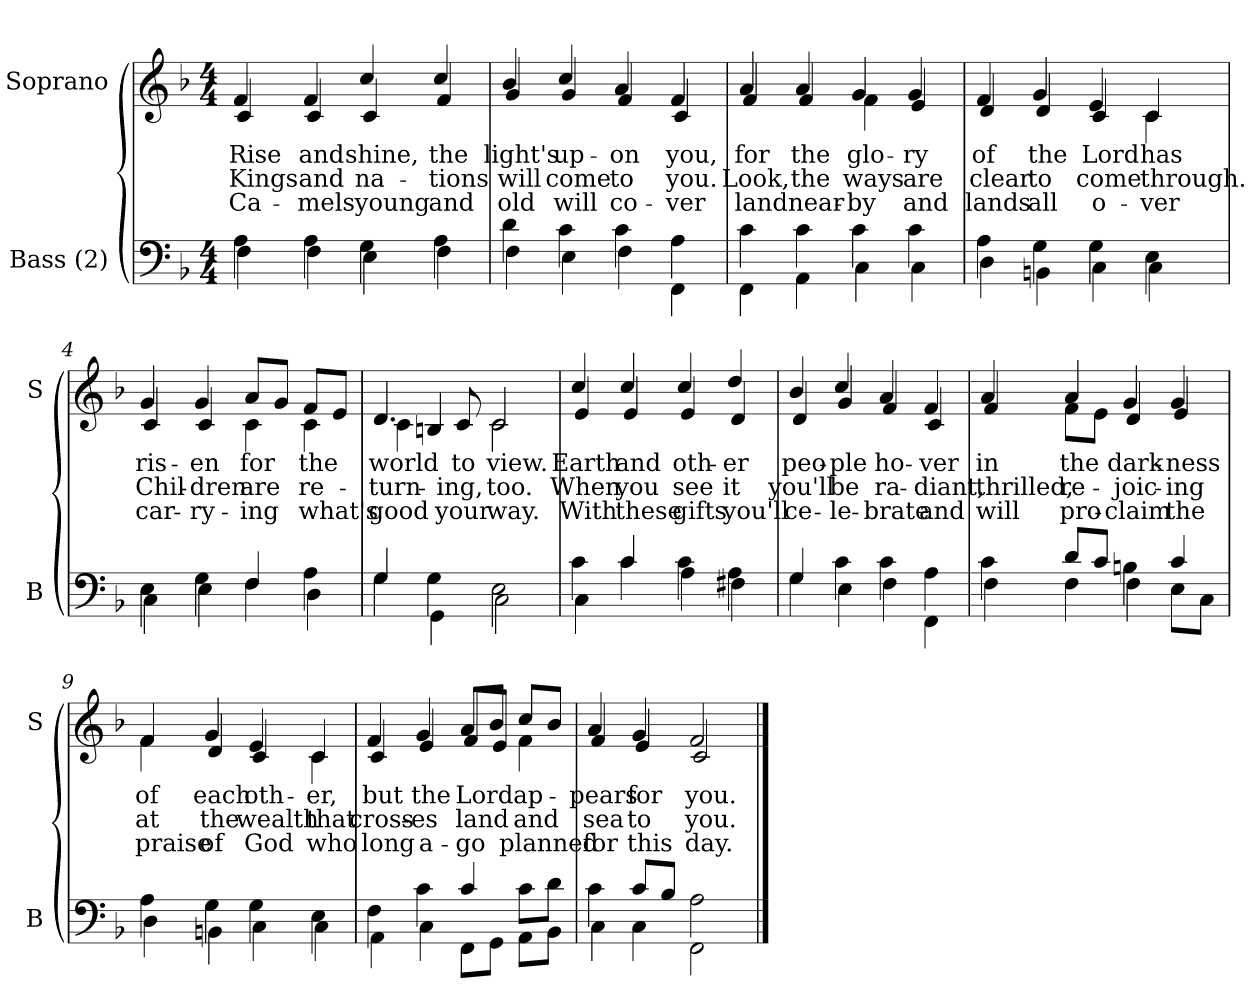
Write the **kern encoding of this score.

**kern	**kern	**text	**text	**text
*part2	*part1	*part1	*part1	*part1
*staff2	*staff1	*staff1	*staff1	*staff1
*I"Bass (2)	*I"Soprano	*	*	*
*I'B	*I'S	*	*	*
*clefF4	*clefG2	*	*	*
*k[b-]	*k[b-]	*	*	*
*M4/4	*M4/4	*	*	*
=	=	=	=	=
*^	*	*	*	*
!	!	!LO:TX:b:i:t=Verse	!	!	!
!	!	!	!LO:LY:b	!LO:LY:b	!LO:LY:b
*	*	*^	*	*	*
4A\	4F\	4f/	4c/	Rise	Kings	Ca-
!	!	!	!	!LO:LY:b	!LO:LY:b	!LO:LY:b
4A\	4F\	4f/	4c/	and	and	-mels
!	!	!	!	!LO:LY:b	!LO:LY:b	!LO:LY:b
4G\	4E\	4cc/	4c/	shine,	na-	young
!	!	!	!	!LO:LY:b	!LO:LY:b	!LO:LY:b
4A\	4F\	4cc/	4f/	the	-tions	and
=1	=1	=1	=1	=1	=1	=1
!	!	!	!	!LO:LY:b	!LO:LY:b	!LO:LY:b
4d\	4F\	4b-/	4g/	light's	will	old
!	!	!	!	!LO:LY:b	!LO:LY:b	!LO:LY:b
4c\	4E\	4cc/	4g/	up-	come	will
!	!	!	!	!LO:LY:b	!LO:LY:b	!LO:LY:b
4c\	4F\	4a/	4f/	-on	to	co-
!	!	!	!	!LO:LY:b	!LO:LY:b	!LO:LY:b
4A\	4FF\	4f/	4c/	you,	you.	-ver
!!LO:LB:g=z	!!
=2	=2	=2	=2	=2	=2	=2
!	!	!	!	!LO:LY:b	!LO:LY:b	!LO:LY:b
4c\	4FF\	4a/	4f/	for	Look,	land
!	!	!	!	!LO:LY:b	!LO:LY:b	!LO:LY:b
4c\	4AA\	4a/	4f/	the	the	near-
!	!	!	!	!LO:LY:b	!LO:LY:b	!LO:LY:b
4c\	4C\	4g/	4f\	glo-	ways	-by
!	!	!	!	!LO:LY:b	!LO:LY:b	!LO:LY:b
4c\	4C\	4g/	4e/	-ry	are	and
=3	=3	=3	=3	=3	=3	=3
!	!	!	!	!LO:LY:b	!LO:LY:b	!LO:LY:b
4A\	4D\	4f/	4d/	of	clear	lands
!	!	!	!	!LO:LY:b	!LO:LY:b	!LO:LY:b
4G\	4BBn\	4g/	4d/	the	to	all
!	!	!	!	!LO:LY:b	!LO:LY:b	!LO:LY:b
4G\	4C\	4e/	4c/	Lord	come	o-
!	!	!	!	!LO:LY:b	!LO:LY:b	!LO:LY:b
4E\	4C\	4c/	4c\	has	through.	-ver
!!LO:LB:g=z	!!
=4	=4	=4	=4	=4	=4	=4
!	!	!	!	!LO:LY:b	!LO:LY:b	!LO:LY:b
4E\	4C\	4g/	4c/	ris-	Chil-	car-
!	!	!	!	!LO:LY:b	!LO:LY:b	!LO:LY:b
4G\	4E\	4g/	4c/	-en	-dren	-ry-
!	!	!	!	!LO:LY:b	!LO:LY:b	!LO:LY:b
4F/	4F\	8a/L	4c\	for	are	-ing
.	.	8g/J	.	.	.	.
!	!	!	!	!LO:LY:b	!LO:LY:b	!LO:LY:b
4A\	4D\	8f/L	4c\	the	re-	what's
.	.	8e/J	.	.	.	.
=5	=5	=5	=5	=5	=5	=5
!	!	!	!	!LO:LY:b	!LO:LY:b	!LO:LY:b
4G/	4G\	4.d/	4c\	world	-turn-	good
4G\	4GG\	.	4Bn/	.	.	.
!	!	!	!	!LO:LY:b	!LO:LY:b	!LO:LY:b
.	.	8c/	.	to	-ing,	your
!	!	!	!	!LO:LY:b	!LO:LY:b	!LO:LY:b
2E\	2C\	2c/	2c\	view.	too.	way.
!!LO:LB:g=z	!!
=6	=6	=6	=6	=6	=6	=6
!	!	!	!	!LO:LY:b	!LO:LY:b	!LO:LY:b
4c\	4C\	4cc/	4e/	Earth	When	With
!	!	!	!	!LO:LY:b	!LO:LY:b	!LO:LY:b
4c/	4c\	4cc/	4e/	and	you	these
!	!	!	!	!LO:LY:b	!LO:LY:b	!LO:LY:b
4c\	4A\	4cc/	4e/	oth-	see	gifts
!	!	!	!	!LO:LY:b	!LO:LY:b	!LO:LY:b
4A\	4F#X\	4dd/	4d/	-er	it	you'll
=7	=7	=7	=7	=7	=7	=7
!	!	!	!	!LO:LY:b	!LO:LY:b	!LO:LY:b
4G/	4G\	4b-/	4d/	peo-	you'll	ce-
!	!	!	!	!LO:LY:b	!LO:LY:b	!LO:LY:b
4c\	4E\	4cc/	4g/	-ple	be	-le-
!	!	!	!	!LO:LY:b	!LO:LY:b	!LO:LY:b
4c\	4F\	4a/	4f/	ho-	ra-	-brate
!	!	!	!	!LO:LY:b	!LO:LY:b	!LO:LY:b
4A\	4FF\	4f/	4c/	-ver	-diant,	and
!!LO:LB:g=z	!!
=8	=8	=8	=8	=8	=8	=8
!	!	!	!	!LO:LY:b	!LO:LY:b	!LO:LY:b
4c\	4F\	4a/	4f/	in	thrilled,	will
!	!	!	!	!LO:LY:b	!LO:LY:b	!LO:LY:b
8d/L	4F\	4a/	8f\L	the	re-	pro-
8c/J	.	.	8e\J	.	.	.
!	!	!	!	!LO:LY:b	!LO:LY:b	!LO:LY:b
4Bn\	4F\	4g/	4d/	dark-	-joic-	-claim
!	!	!	!	!LO:LY:b	!LO:LY:b	!LO:LY:b
4c/	8E\L	4g/	4e/	-ness	-ing	the
.	8C\J	.	.	.	.	.
=9	=9	=9	=9	=9	=9	=9
!	!	!	!	!LO:LY:b	!LO:LY:b	!LO:LY:b
4A\	4D\	4f/	4f\	of	at	praise
!	!	!	!	!LO:LY:b	!LO:LY:b	!LO:LY:b
4G\	4BBn\	4g/	4d/	each	the	of
!	!	!	!	!LO:LY:b	!LO:LY:b	!LO:LY:b
4G\	4C\	4e/	4c/	oth-	wealth	God
!	!	!	!	!LO:LY:b	!LO:LY:b	!LO:LY:b
4E\	4C\	4c/	4c\	-er,	that	who
!!LO:LB:g=z	!!
=10	=10	=10	=10	=10	=10	=10
!	!	!	!	!LO:LY:b	!LO:LY:b	!LO:LY:b
4F\	4AA\	4f/	4c/	but	cross-	long
!	!	!	!	!LO:LY:b	!LO:LY:b	!LO:LY:b
4c\	4C\	4g/	4e/	the	-es	a-
!	!	!	!	!LO:LY:b	!LO:LY:b	!LO:LY:b
4c/	8FF\L	8a/L	8f/L	Lord	land	-go
.	8GG\J	8b-/J	8e/J	.	.	.
!	!	!	!	!LO:LY:b	!LO:LY:b	!LO:LY:b
8c\L	8AA\L	8cc/L	4f\	ap-	and	planned
8d\J	8BB-\J	8b-/J	.	.	.	.
=11	=11	=11	=11	=11	=11	=11
!	!	!	!	!LO:LY:b	!LO:LY:b	!LO:LY:b
4c\	4C\	4a/	4f/	-pears	sea	for
!	!	!	!	!LO:LY:b	!LO:LY:b	!LO:LY:b
8c/L	4C\	4g/	4e/	for	to	this
8B-/J	.	.	.	.	.	.
!	!	!	!	!LO:LY:b	!LO:LY:b	!LO:LY:b
2A\	2FF\	2f/	2c/	you.	you.	day.
*v	*v	*	*	*	*	*
*	*v	*v	*	*	*
==	==	==	==	==
*-	*-	*-	*-	*-
